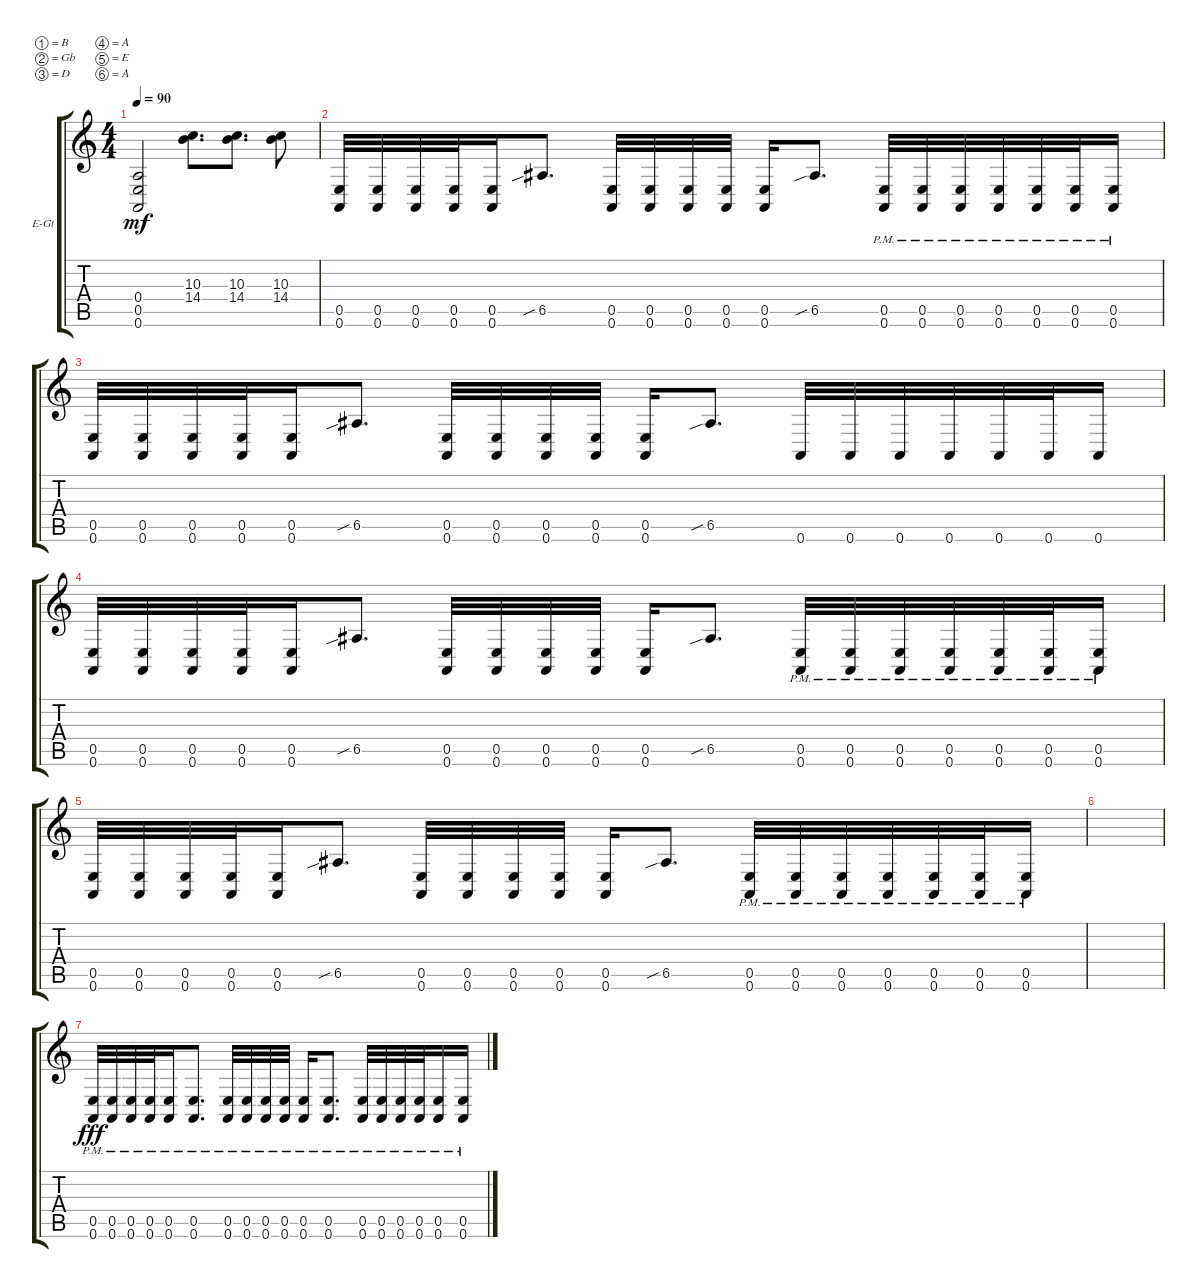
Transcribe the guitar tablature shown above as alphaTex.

\bracketExtendMode groupsimilarinstruments
\firstSystemTrackNameOrientation horizontal
\otherSystemsTrackNameOrientation horizontal
\track ("Electric Guitar 2" "E-Gt") {instrument distortionguitar}
\staff {score tabs}
\tuning (B3 Gb3 D3 A2 E2 A1)
\ts (4 4)
\tempo 90
\clef g2
\ks c
(0.4{t} 0.5{t} 0.6{t}).2{dy mf} (14.4 10.3).8{d} (14.4 10.3).8{d} (14.4 10.3).8 |
(0.6 0.5).32 (0.6 0.5).32 (0.6 0.5).32 (0.6 0.5).32 (0.6 0.5).16 6.5{sib}.8{d} (0.6 0.5).32 (0.6 0.5).32 (0.6 0.5).32 (0.6 0.5).32 (0.6 0.5).16 6.5{sib}.8{d} (0.6{pm} 0.5{pm}).32 (0.6{pm} 0.5{pm}).32 (0.6{pm} 0.5{pm}).32 (0.6{pm} 0.5{pm}).32 (0.6{pm} 0.5{pm}).32 (0.6{pm} 0.5{pm}).32 (0.6{pm} 0.5{pm}).16 |
(0.6 0.5).32 (0.6 0.5).32 (0.6 0.5).32 (0.6 0.5).32 (0.6 0.5).16 6.5{sib}.8{d} (0.6 0.5).32 (0.6 0.5).32 (0.6 0.5).32 (0.6 0.5).32 (0.6 0.5).16 6.5{sib}.8{d} 0.6.32 0.6.32 0.6.32 0.6.32 0.6.32 0.6.32 0.6.16 |
(0.6 0.5).32 (0.6 0.5).32 (0.6 0.5).32 (0.6 0.5).32 (0.6 0.5).16 6.5{sib}.8{d} (0.6 0.5).32 (0.6 0.5).32 (0.6 0.5).32 (0.6 0.5).32 (0.6 0.5).16 6.5{sib}.8{d} (0.6{pm} 0.5{pm}).32 (0.6{pm} 0.5{pm}).32 (0.6{pm} 0.5{pm}).32 (0.6{pm} 0.5{pm}).32 (0.6{pm} 0.5{pm}).32 (0.6{pm} 0.5{pm}).32 (0.6{pm} 0.5{pm}).16 |
(0.6 0.5).32 (0.6 0.5).32 (0.6 0.5).32 (0.6 0.5).32 (0.6 0.5).16 6.5{sib}.8{d} (0.6 0.5).32 (0.6 0.5).32 (0.6 0.5).32 (0.6 0.5).32 (0.6 0.5).16 6.5{sib}.8{d} (0.6{pm} 0.5{pm}).32 (0.6{pm} 0.5{pm}).32 (0.6{pm} 0.5{pm}).32 (0.6{pm} 0.5{pm}).32 (0.6{pm} 0.5{pm}).32 (0.6{pm} 0.5{pm}).32 (0.6{pm} 0.5{pm}).16 |
|
(0.6{pm} 0.5{pm}).32{dy fff} (0.6{pm} 0.5{pm}).32 (0.6{pm} 0.5{pm}).32 (0.6{pm} 0.5{pm}).32 (0.6{pm} 0.5{pm}).16 (0.6{pm} 0.5{pm}).8{d} (0.6{pm} 0.5{pm}).32 (0.6{pm} 0.5{pm}).32 (0.6{pm} 0.5{pm}).32 (0.6{pm} 0.5{pm}).32 (0.6{pm} 0.5{pm}).16 (0.6{pm} 0.5{pm}).8{d} (0.6{pm} 0.5{pm}).32 (0.6{pm} 0.5{pm}).32 (0.6{pm} 0.5{pm}).32 (0.6{pm} 0.5{pm}).32 (0.6{pm} 0.5{pm}).16 (0.6{pm} 0.5{pm}).16
